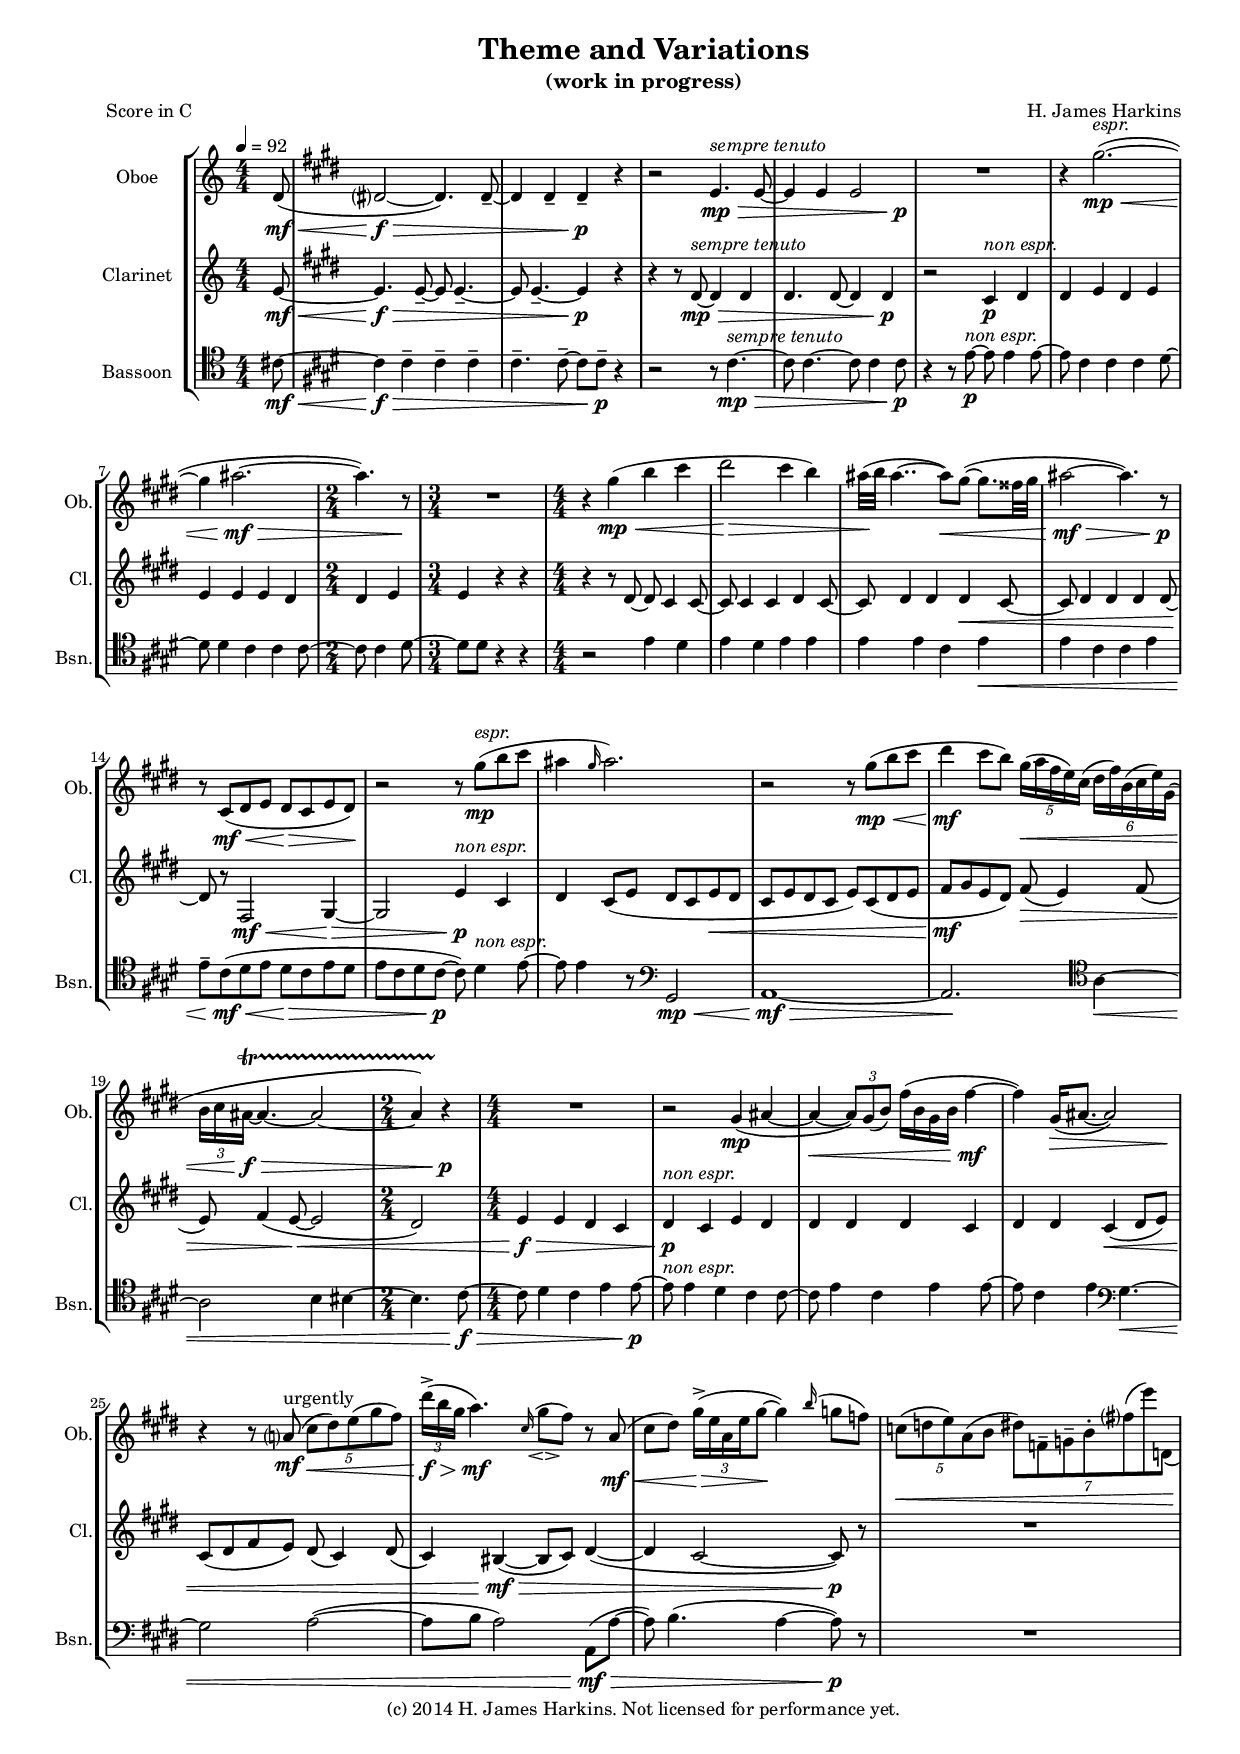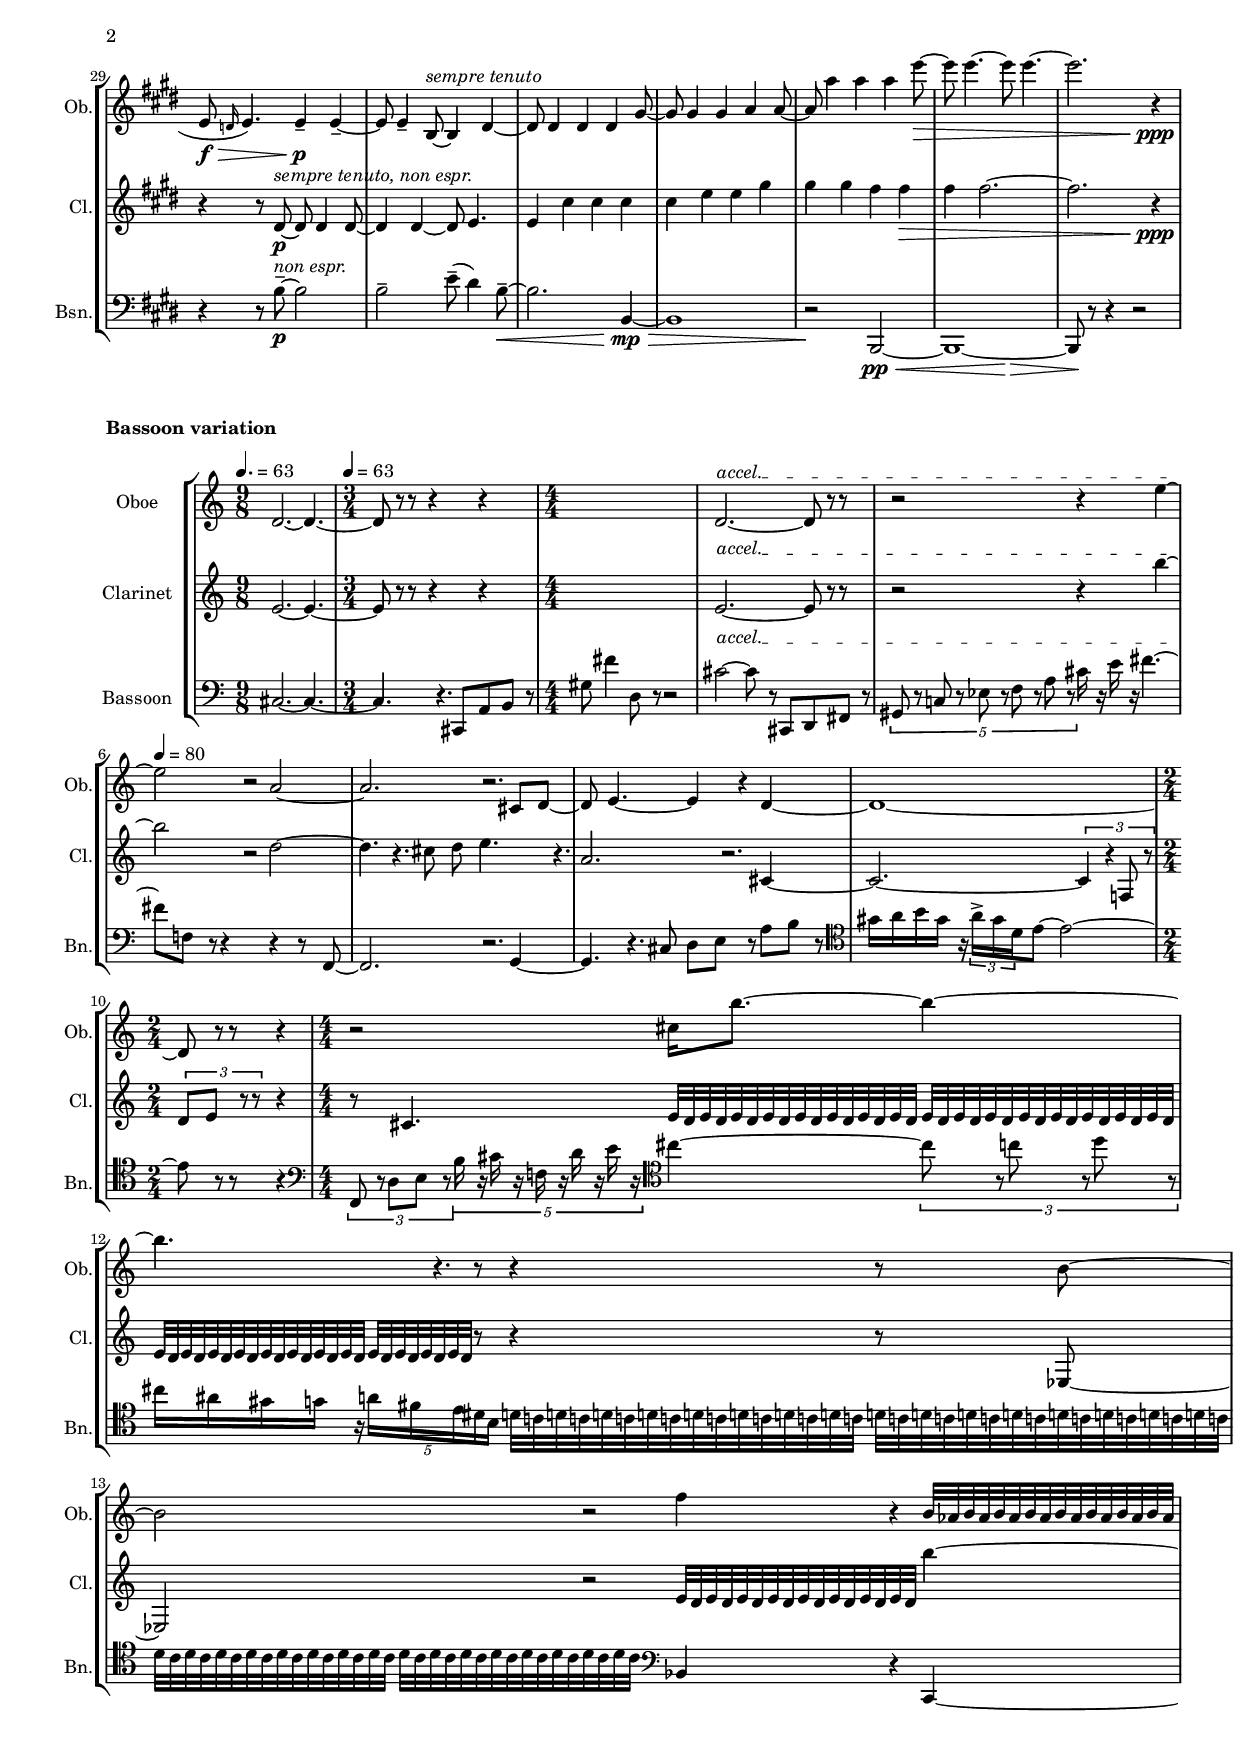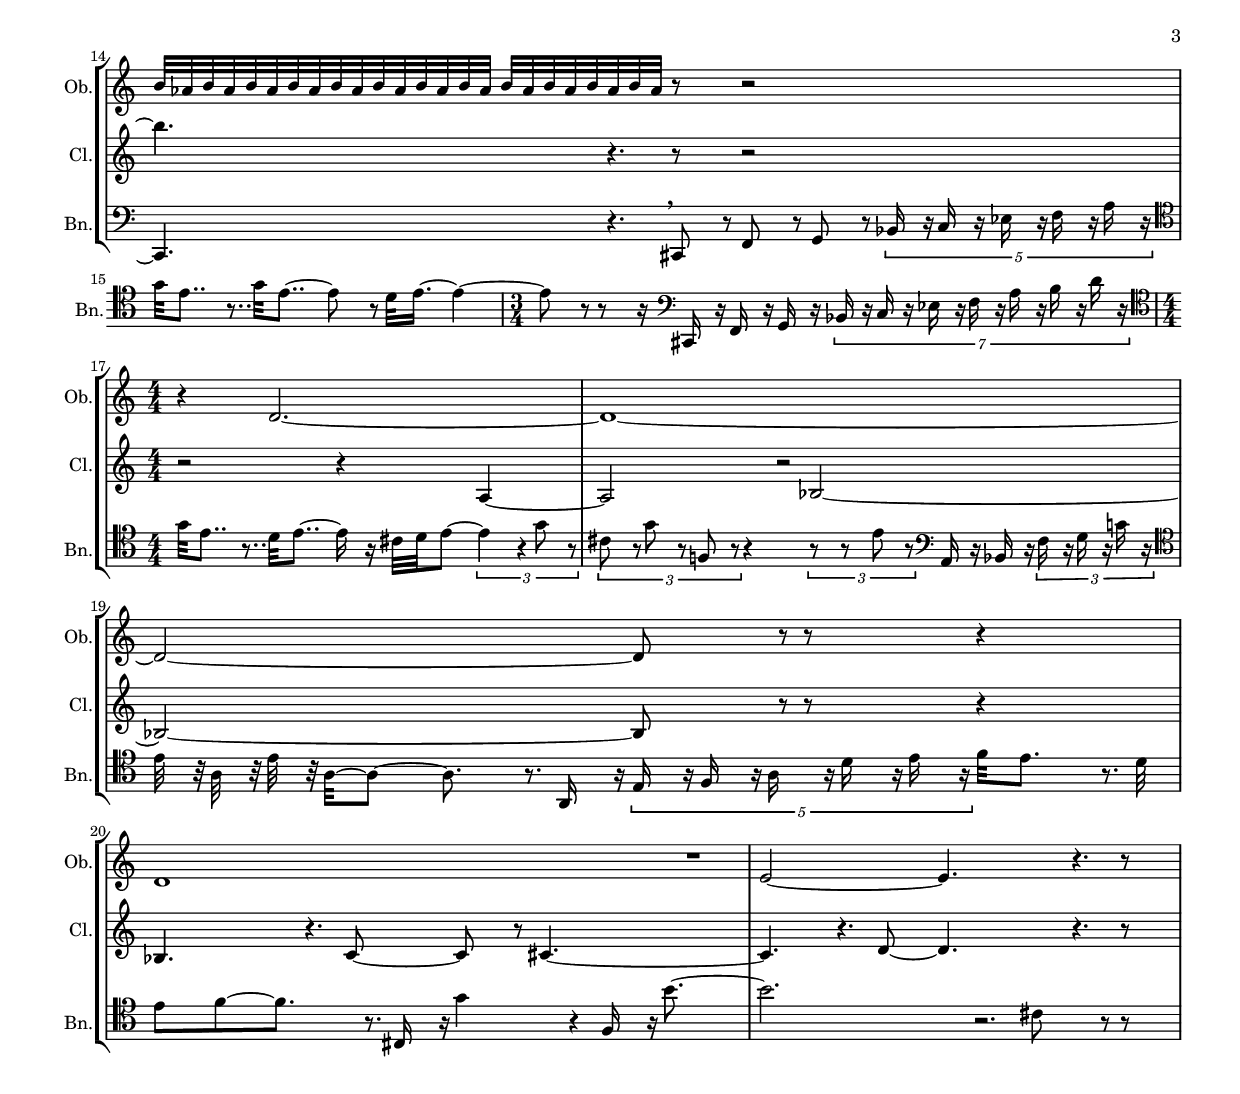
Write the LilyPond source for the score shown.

\version "2.18.2"
\include "english.ly"

\include "articulate.ly"

#(set-global-staff-size 16)

\paper {
  left-margin = 1.8\cm
  line-width = 18.2\cm
  right-margin = 1\cm
}

\header {
  title = "Theme and Variations"
  subtitle = "(work in progress)"
  composer = "H. James Harkins"
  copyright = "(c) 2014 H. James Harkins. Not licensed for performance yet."
  poet = "Score in C"
}

globalC = {
  \time 4/4 \numericTimeSignature
  \tempo 4 = 92
  \partial 8 s8 |
  \key cs \minor
  s1*7
  \time 2/4 s2
  \time 3/4 s2.
  \time 4/4 s1*10
  \time 2/4 s2
  \time 4/4 s1*15
}

sempreTenuto = \markup \italic "sempre tenuto"
nonEspr = \markup \italic "non espr."
espres = \markup \italic "espr."

\score {
  \new StaffGroup <<
    \new Staff \with {
      instrumentName = "Oboe"
      shortInstrumentName = "Ob."
    } <<
      \globalC
      \relative c' {
        \override Hairpin #'to-barline = ##f
        d8\mf\< (
        ds?2\f\> ~ ds4. ) ds8-- ~
        ds4 ds-- ds--\p r
        <<
          {
            r2 e4.^\sempreTenuto e8 ~
            e4 e e2
          }
          {
            s2 s2\mp\>
            s2.. s8\p
          }
        >>
        R1
        r4 gs'2.^\espres \mp\< ~ (
        gs4 as2.\mf\> ~
        as4. ) r8\!
        R2.
        r4 gs\mp\< ( b cs
        ds2\> cs4 b )
        as32\! ( b as4.. ~ as8 ) \< gs8 ~ ( gs8. fss32 gs
        as2\mf\> ~ as4. ) r8\p
        r8 cs,,\mf\< ( ds e ds\> cs e ds\! )
        r2 r8 gs'\mp ^\espres ( b cs
        as4 \grace gs16 as2. )
        r2 r8 gs\mp\< ( b cs 
        ds4\mf cs8 b )
        \tuplet 5/4 { gs16\< [ ( a fs e ) cs ] ( }
        \tuplet 6/4 { ds16 [ fs ) b, ( cs e ) %{ \shape #'((0 . 0) (0 . 0.5) (0 . 0.5) (0 . 0)) Slur %} gs, ] ( }
        | \tuplet 3/2 { b16 [ cs as16\f\> \startTrillSpan ~ ] } as4. ~ as2 ~
        as4 ) r4 \p \stopTrillSpan
        R1
        r2 gs4\mp ( as ~
        as ~ \< \tuplet 3/2 { as8 ) gs ( b ) } fs'16 ( b, gs b fs'4\mf ~
        fs ) <<
          { gs,16 ( as8. ~ as2 ) }
          { s4\> s4. s8\! }
        >>
        r4 r8 a?\mf ^"urgently" ( \tuplet 5/4 { cs8\< ds ) e ( gs fs ) }
        \tuplet 3/2 { ds'16->\f\> ( b gs } a4.\mf ) \grace cs,16 ^( gs'8_\espressivo fs\! ) r8 a,\mf\< (
        cs ds ) \tuplet 3/2 { gs16->\> ( e a, e' gs8 ~ \! } gs4 ) \grace b16 ^( g8 f8 )
        \tuplet 5/4 { c8\< ( d e ) a, ( b } \tuplet 7/4 { ds8 ) f,-- g-- b-. fs'? ( e'  ) d,, _( }
        e8\f\> \grace d16 e4. ) e4--\p e-- ~
        e8 e4-- b8 ~ ^\sempreTenuto b4 ds ~
        ds8 ds4 ds ds gs8 ~
        gs gs4 gs a a8 ~
        a a'4 a a e'8\> ~
        e e4. ~ e8 e4. ~
        e2. r4\ppp
      }
    >>
    \new Staff \with {
      instrumentName = "Clarinet"
      shortInstrumentName = "Cl."
    } <<
      \globalC
      \new Voice \with {
        \remove "Note_heads_engraver"
        \consists "Completion_heads_engraver"
        \remove "Rest_engraver"
        \consists "Completion_rest_engraver"
      } \relative c' {
        \override Hairpin #'to-barline = ##f
        e8\mf\< ~
        e4.\f\> e8-- ~ e8 e4.-- ~
        e8 e4.-- ~ e4\p r4
        r4 r8 ds\mp\> ^\sempreTenuto ~ ds4 ds
        ds4. ds8 ~ ds4 ds\p
        r2 cs4\p ^\nonEspr ds
        ds e ds e
        e e e ds
        ds e e r4 r4
        r4 r8 ds8 ~ ds8 cs4 cs %completion heads start here
        cs cs ds cs
        ds ds ds\< cs
        ds ds ds ds8 ~
        ds8\! r8 fs,2\mf\< gs4\> ~
        gs2 e'4\p ^\nonEspr cs4
        ds cs8 ( e ds cs e\< ds
        cs e ds cs e ) cs ( ds e
        fs\mf gs e ds ) fs8\> ( e4 ) fs8 (
        e8 ) fs4 ( e8\< ~ e2 % ds4 ~ % fs4 e8 ~
        ds2 ) 
        e4\f\> e ds cs
        ds\p ^\nonEspr cs e ds
        ds ds ds cs
        ds ds cs\< ( ds8 e )
        cs ( ds fs e ) ds ( cs4 ) ds8 (
        cs4 ) bs\mf\> ~ ( bs8 cs ) ds4 ~ (
        ds cs2 ~ cs8\p ) r8
        R1
        r4 r8 ds8\p ^\markup \italic "sempre tenuto, non espr." ~ ds ds4 ds8 ~
        ds4 ds ~ ds8 e4.
        e4 cs' cs cs
        cs e e gs
        gs gs fs fs\>
        fs fs2. ~
        fs2. r4\ppp
      }
    >>
    \new Staff \with {
      instrumentName = "Bassoon"
      shortInstrumentName = "Bsn."
    } <<
      \globalC
      \new Voice \with {
        \remove "Note_heads_engraver"
        \consists "Completion_heads_engraver"
        \remove "Rest_engraver"
        \consists "Completion_rest_engraver"
      } \relative c' {
        \override Hairpin #'to-barline = ##f
        \clef tenor
        cs8\mf\< ~
        cs4\f\> cs-- cs-- cs--
        cs4.-- cs8-- ~ cs cs--\p r4
        r2 r8 cs4.^\sempreTenuto \mp\> ~
        cs8 cs4. ~ cs8 cs4 cs8\p
        r4 r8 e8\p ^\nonEspr ~ e8 e4 e4 %completion heads
        cs4 cs cs ds
        ds cs cs cs
        cs ds ds8 r4 r4
        r2 e4 ds
        e ds e e
        e e cs e\<
        e cs cs e
        e8-- cs\mf\< ( ds e ds\> cs e ds
        e cs ds cs\p ~ cs ) ds4^\nonEspr e
        e4 r8 \clef bass gs,,2\mp\<
        a1\mf\> ~
        a2.\! \clef tenor a'4\< ~
        a2 b4 bs4 ~
        bs4. cs8\f\> ~
        cs8 ds4 cs e e8\p ~
        e8 ^\nonEspr e4 ds cs cs  %completion heads
        e cs e e
        cs e \clef bass gs,4.\< ~
        gs2 a ~ (
        a8 b a2 ) a,8\mf\> ( a' ~
        a ) b4. ( a4 ~ a8\p ) r8
        R1
        r4 r8 b8--\p ^\nonEspr ~ b2
        b2-- e8-- ( ds4 ) b8-- \< ~
        b2. b,4 \mp\> ~
        b1
        r2\! <<
          { b,2 ~
            b1 ~
            b8 r8 r4 r2
          }
          { s2\pp\<
            s2 s2\>
            s8\!
          }
        >>
      }
    >>
  >>
  \layout {
    \context { \Staff \RemoveEmptyStaves }
  }
%  \midi {}
}


\markup \column {
  \vspace #1.5
  \bold "Bassoon variation"
  \vspace #0.5
}

globalD = {
  \numericTimeSignature
  \tempo 4. = 63
  \time 9/8 s8*9
  %\mark \markup { \fontsize #-2 { \note #"4." #1 "=" \note #"4" #1 } }
  \tempo 4 = 63
  \time 3/4 s2.
  \time 4/4 s1
  % I really want this as a \mark but, fml, lilypond says no, you can't
  \override TextSpanner.bound-details.left.text = \markup \italic "accel."
  s1\startTextSpan s2.. s8\stopTextSpan
  \tempo 4 = 80
  s1*4
  \time 2/4 s2
  \time 4/4 s1*5
  \time 3/4 s2.
  \time 4/4 s1*5
}

\score {
  \unfoldRepeats \articulate
  <<
    \new StaffGroup <<
      \new Staff \with {
        instrumentName = "Oboe"
        shortInstrumentName = "Ob."
      } <<
        \globalD
        \relative c' {
          d2. ~ d4. ~
          d8 r r4 r
          R1
          d2. ~ d8 r8
          r2 r4 e'4 ~
          e2 a,2 ~
          a2. cs,8 ( d ~
          d e4. ~ e4 ) d4 ~
          d1 ~
          d8 r8 r4
          r2 cs'16 ( b'8. ~ b4 ~
          b4. ) r8 r4 r8 b, ~
          \override TrillPitchAccidental.avoid-slur = #'inside
          b2 f'4 \pitchedTrill af,4\startTrillSpan ~ bf
          af4. r8\stopTrillSpan r2
          R1 R2.
          r4 d,2. ~
          d1 ~
          d2 ~ d8 r8 r4
          d1
          e2 ~ e4. r8
        }
      >>
      \new Staff \with {
        instrumentName = "Clarinet"
        shortInstrumentName = "Cl."
      } <<
        \globalD
        \relative c' {
          e2. ~ e4. ~
          e8 r8 r4 r4
          R1
          e2. ~ e8 r8
          r2 r4 b''4 ~
          b2 d, ~
          d4. cs8 ( d e4. )
          a,2. cs,4 ~
          cs2. ~ \tupletSpan 4 \tuplet 3/2 { cs4 f,!8 d' ( e ) r8 } \tupletSpan \default
          r4
          % r8. d16 ( \tuplet 7/4 { e16 d e d e d e } 
          \override TrillPitchAccidental.avoid-slur = #'inside
          r8 cs4. (
          \pitchedTrill d2\startTrillSpan ~ e
          d4. ) r8\stopTrillSpan r4 r8 ef, ~
          ef2 \pitchedTrill d'4\startTrillSpan e b''4\stopTrillSpan ~
          b4. r8 r2
          R1 R2.
          r2 r4 a,,4 ~
          a2 bf2 ~
          bf2 ~ bf8 r8 r4
          bf4. c8 ~ c8 cs4. ~
          cs4. d8 ~ d4. r8
        }
      >>
      \new Staff \with {
        instrumentName = "Bassoon"
        shortInstrumentName = "Bn."
      } <<
        \globalD
        \relative c {
          \clef bass
          cs2. ~ cs4. ~
          cs4. cs,8 ( a' b )
          gs' ( fs'4 d,8 ) r2
          cs'2 ~ cs8 cs,, ( d fs )
          \tuplet 5/4 { gs8 c! ef f a } cs16 e fs4. ~ (
          fs8 f,! ) r4 r4 r8 f, ~
          f2. g4 ~
          g4. cs8 ( d e ) a ( b )
          \clef tenor gs'16 ( a b gs ) \tuplet 3/2 { a16-> ( gs d } e8 ~ e2 ~
          e8 ) r8 r4
          \clef bass \tuplet 3/2 { f,,8 d' ( e ) } \tuplet 5/4 { b'16 cs f,! d' e }
          \clef tenor cs'4 ~ \tuplet 3/2 { cs8 c d }
          \override TrillPitchAccidental.avoid-slur = #'inside
          cs16 ( as gs g ) \tuplet 5/4 { a16 ( fs e ds b } \pitchedTrill c!2\startTrillSpan ~ d
          c2 ) \clef bass bf,4\stopTrillSpan c, ~
          c4. \breathe cs8 f g \tuplet 5/4 { bf16 c ef f a }
          \clef tenor g'32 ( e8.. ) g32 ( e8.. ~ e8 ) d32 ( e16. ~ e4 ~
          e8 ) r8 r16 \clef bass cs,,16 f g \tuplet 7/4 { bf16 c ef f a b d }
          \clef tenor g32 ( e8.. ) d32 ( e8.. ~ e16 ) cs32 ( d e8 ~ \tuplet 3/2 { e4 ) g8 }
          \tuplet 3/2 { cs,8 g' f,! } r4 \tuplet 3/2 { r8 r8 e' } \clef bass a,,16 bf \tuplet 3/2 { f'16 g c }
          \clef tenor e32 a, e' a, ~ a8 ~ a8. a,16 \tuplet 5/4 { e'16 f a d e } f32 ( e8. ) d32 (
          e8 f ~ f8. ) cs,16 g''4 f,16 b'8. ~
          b2. cs,8 r8
        }
      >>
    >>
  >>
  \layout {
    \context { \Staff \RemoveEmptyStaves }
  }
  \midi {}
}
